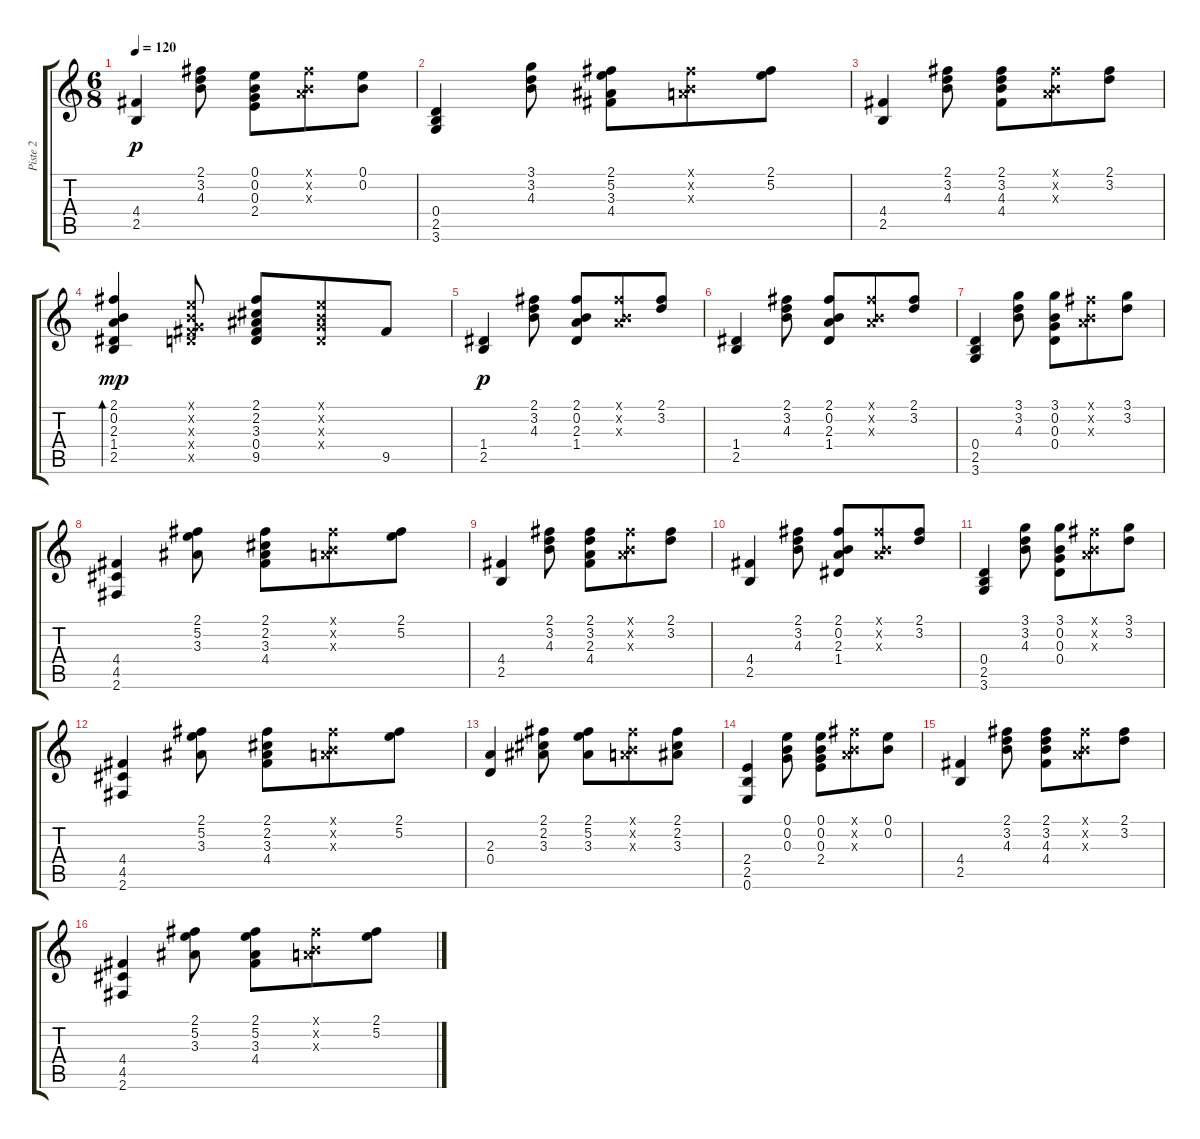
\track ("Piste 2" "Piste 2") {instrument electricguitarmuted}
\staff {score tabs}
\tuning (E4 B3 G3 D3 A2 E2) {hide}
\ts (6 8)
\tempo 120
\clef g2
\ks c
(4.4 2.5).4{dy p} (2.1 3.2 4.3).8 (0.1 0.2 0.3 2.4).8 (2.1{x} 0.2{x} 2.3{x}).8 (0.1 0.2).8 |
(0.4 2.5 3.6).4 (3.1 3.2 4.3).8 (2.1 5.2 3.3 4.4).8 (2.1{x} 0.2{x} 2.3{x}).8 (2.1 5.2).8 |
(4.4 2.5).4 (2.1 3.2 4.3).8 (2.1 3.2 4.3 4.4).8 (2.1{x} 0.2{x} 2.3{x}).8 (2.1 3.2).8 |
(2.1 0.2 2.3 1.4 2.5).4{bd 480 dy mp} (0.1{x} 0.2{x} 0.3{x} 0.4{x} 9.5{x}).8 (2.1 2.2 3.3 0.4 9.5).8 (0.1{x} 0.2{x} 0.3{x} 0.4{x}).8 9.5.8 |
(1.4 2.5).4{dy p} (2.1 3.2 4.3).8 (2.1 0.2 2.3 1.4).8 (2.1{x} 0.2{x} 2.3{x}).8 (2.1 3.2).8 |
(1.4 2.5).4 (2.1 3.2 4.3).8 (2.1 0.2 2.3 1.4).8 (2.1{x} 0.2{x} 2.3{x}).8 (2.1 3.2).8 |
(0.4 2.5 3.6).4 (3.1 3.2 4.3).8 (3.1 0.2 0.3 0.4).8 (2.1{x} 0.2{x} 2.3{x}).8 (3.1 3.2).8 |
(4.4 4.5 2.6).4 (2.1 5.2 3.3).8 (2.1 2.2 3.3 4.4).8 (2.1{x} 0.2{x} 2.3{x}).8 (2.1 5.2).8 |
(4.4 2.5).4 (2.1 3.2 4.3).8 (2.1 3.2 2.3 4.4).8 (2.1{x} 0.2{x} 2.3{x}).8 (2.1 3.2).8 |
(4.4 2.5).4 (2.1 3.2 4.3).8 (2.1 0.2 2.3 1.4).8 (2.1{x} 0.2{x} 2.3{x}).8 (2.1 3.2).8 |
(0.4 2.5 3.6).4 (3.1 3.2 4.3).8 (3.1 0.2 0.3 0.4).8 (2.1{x} 0.2{x} 2.3{x}).8 (3.1 3.2).8 |
(4.4 4.5 2.6).4 (2.1 5.2 3.3).8 (2.1 2.2 3.3 4.4).8 (2.1{x} 0.2{x} 2.3{x}).8 (2.1 5.2).8 |
(2.3 0.4).4 (2.1 2.2 3.3).8 (2.1 5.2 3.3).8 (2.1{x} 0.2{x} 2.3{x}).8 (2.1 2.2 3.3).8 |
(2.4 2.5 0.6).4 (0.1 0.2 0.3).8 (0.1 0.2 0.3 2.4).8 (2.1{x} 0.2{x} 2.3{x}).8 (0.1 0.2).8 |
(4.4 2.5).4 (2.1 3.2 4.3).8 (2.1 3.2 4.3 4.4).8 (2.1{x} 0.2{x} 2.3{x}).8 (2.1 3.2).8 |
(4.4 4.5 2.6).4 (2.1 5.2 3.3).8 (2.1 5.2 3.3 4.4).8 (2.1{x} 0.2{x} 2.3{x}).8 (2.1 5.2).8
